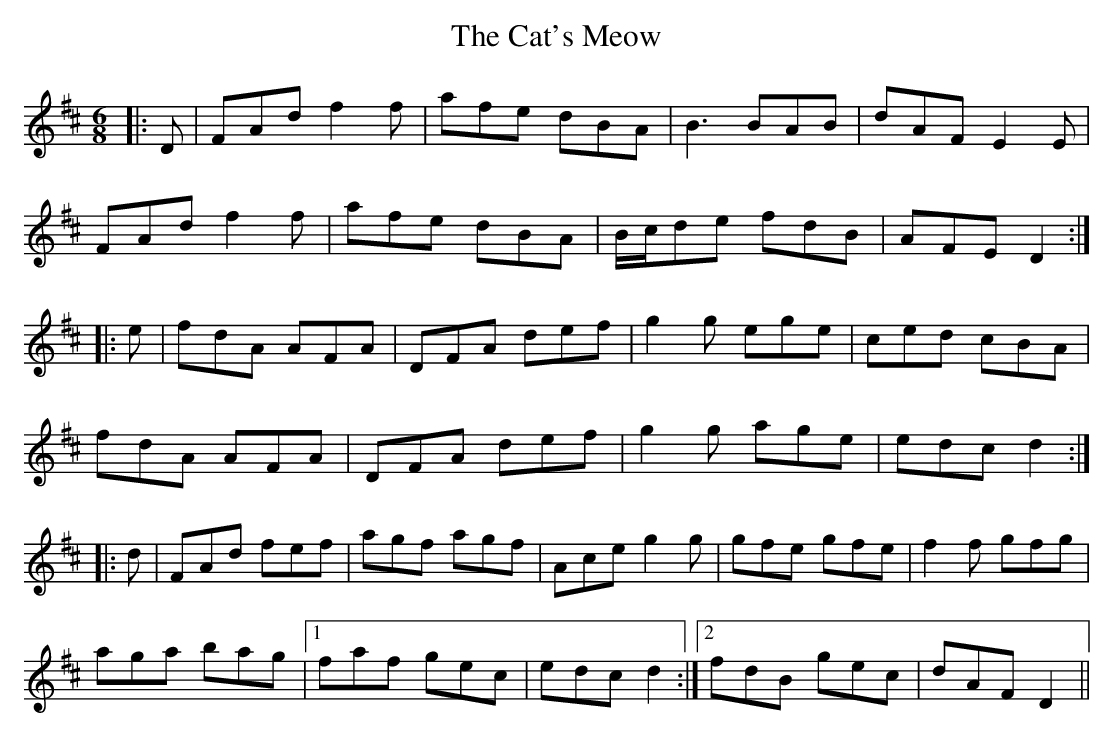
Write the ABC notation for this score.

X:1
T: The Cat's Meow
M: 6/8
L: 1/8
K: Dmaj
|:D|FAd f2f|afe dBA|B3 BAB|dAF E2 E|
FAd f2f|afe dBA|B/c/de fdB|AFE D2:|
|:e|fdA AFA|DFA def|g2g ege|ced cBA|
fdA AFA|DFA def|g2g age|edc d2:|
|:d|FAd fef|agf agf|Ace g2 g|gfe gfe|f2f gfg|
aga bag|1 faf gec|edc d2:|2 fdB gec|dAF D2||
